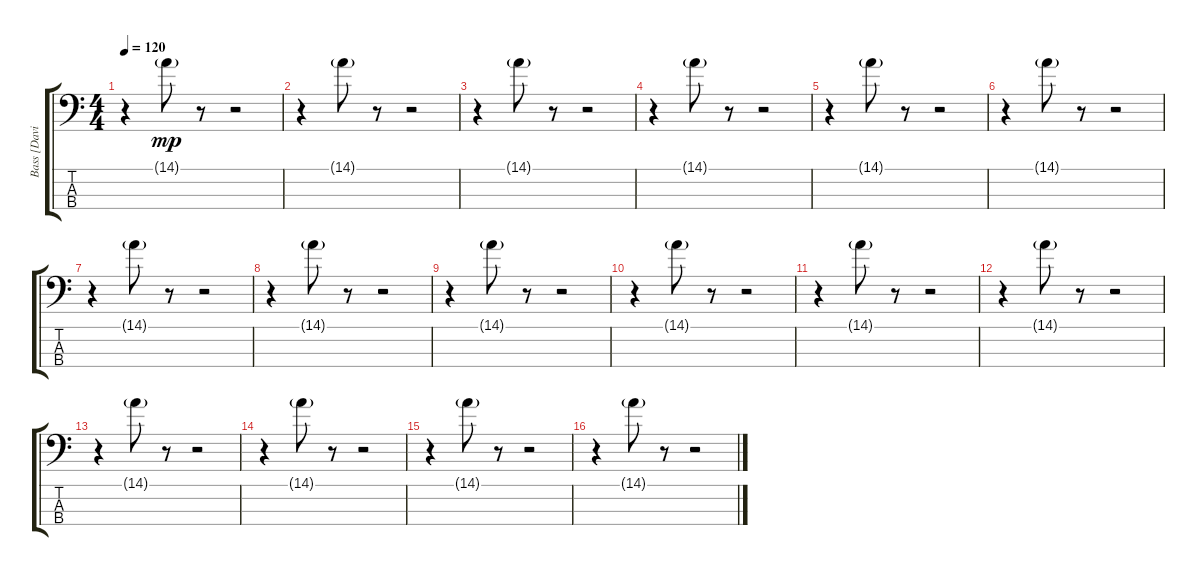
\track ("Bass [David J.]" "Bass [Davi") {instrument electricbassfinger}
\staff {score tabs}
\tuning (G2 D2 A1 E1) {hide}
\ts (4 4)
\tempo 120
\clef f4
\ks c
r.4{dy mp} 14.1{g}.8 r.8 r.2 |
r.4 14.1{g}.8 r.8 r.2 |
r.4 14.1{g}.8 r.8 r.2 |
r.4 14.1{g}.8 r.8 r.2 |
r.4 14.1{g}.8 r.8 r.2 |
r.4 14.1{g}.8 r.8 r.2 |
r.4 14.1{g}.8 r.8 r.2 |
r.4 14.1{g}.8 r.8 r.2 |
r.4 14.1{g}.8 r.8 r.2 |
r.4 14.1{g}.8 r.8 r.2 |
r.4 14.1{g}.8 r.8 r.2 |
r.4 14.1{g}.8 r.8 r.2 |
r.4 14.1{g}.8 r.8 r.2 |
r.4 14.1{g}.8 r.8 r.2 |
r.4 14.1{g}.8 r.8 r.2 |
r.4 14.1{g}.8 r.8 r.2
